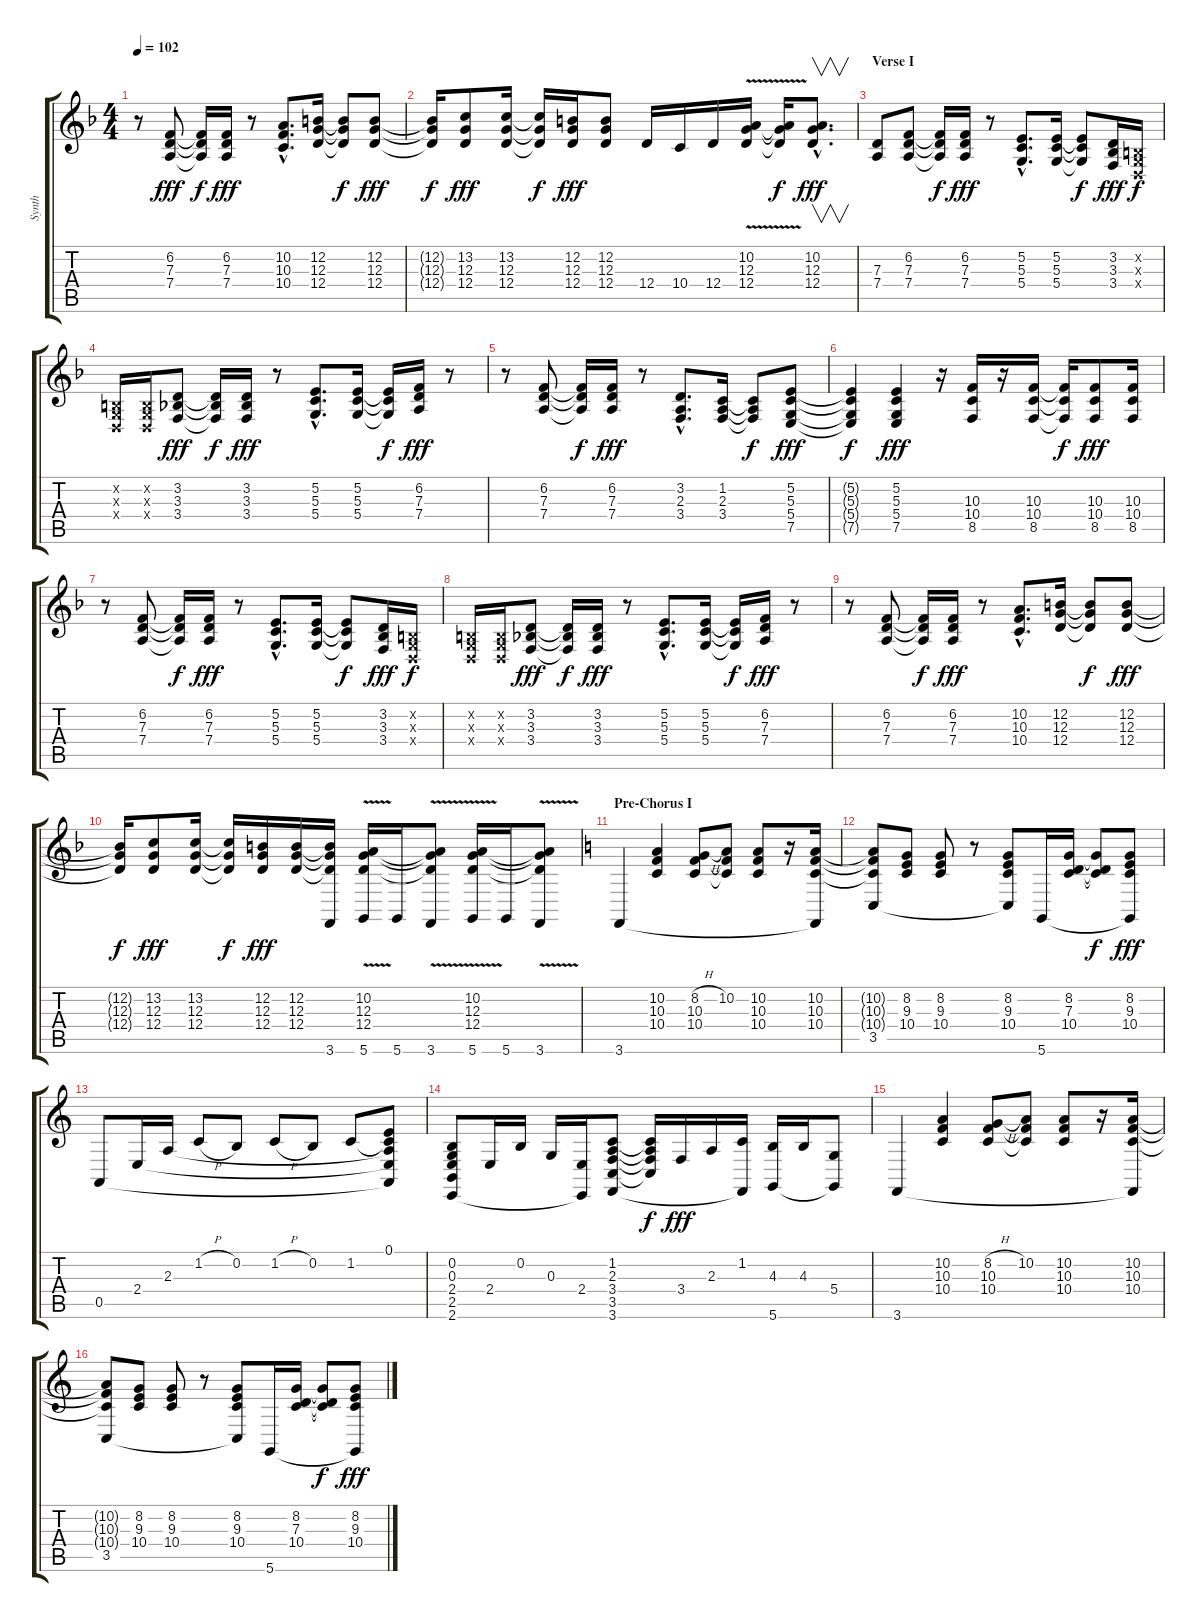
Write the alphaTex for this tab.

\track ("Synth" "Synth") {instrument pad3polysynth}
\staff {score tabs}
\tuning (E4 B3 G3 D3 A2 D2) {hide}
\ts (4 4)
\tempo 102
\clef g2
\ks f
r.8{dy fff} (6.2 7.3 7.4).8 (6.2{t} 7.3{t} 7.4{t}).16{dy f} (6.2 7.3 7.4).16{dy fff} r.8 (10.2{hac} 10.3{hac} 10.4{hac}).8{d} (12.2 12.3 12.4).16 (12.2{t} 12.3{t} 12.4{t}).8{dy f} (12.2 12.3 12.4).8{dy fff} |
(12.2{t} 12.3{t} 12.4{t}).16{dy f} (13.2 12.3 12.4).8{dy fff} (13.2 12.3 12.4).16 (13.2{t} 12.3{t} 12.4{t}).16{dy f} (12.2 12.3 12.4).16{dy fff} (12.2 12.3 12.4).8 12.4.16 10.4.16 12.4.16 (10.2{v} 12.3{v} 12.4{v}).16 (10.2{t} 12.3{t} 12.4{t}).16{dy f} (10.2{hac} 12.3{hac} 12.4{hac}).8{v d dy fff} |
\section ("" "Verse I")
(7.3 7.4).8 (6.2 7.3 7.4).8 (6.2{t} 7.3{t} 7.4{t}).16{dy f} (6.2 7.3 7.4).16{dy fff} r.8 (5.2{hac} 5.3{hac} 5.4{hac}).8{d} (5.2 5.3 5.4).16 (5.2{t} 5.3{t} 5.4{t}).8{dy f} (3.2 3.3 3.4).16{dy fff} (0.2{x} 0.3{x} 0.4{x}).16{dy f} |
(0.2{x} 0.3{x} 0.4{x}).16 (0.2{x} 0.3{x} 0.4{x}).16 (3.2 3.3 3.4).8{dy fff} (3.2{t} 3.3{t} 3.4{t}).16{dy f} (3.2 3.3 3.4).16{dy fff} r.8 (5.2{hac} 5.3{hac} 5.4{hac}).8{d} (5.2 5.3 5.4).16 (5.2{t} 5.3{t} 5.4{t}).16{dy f} (6.2 7.3 7.4).16{dy fff} r.8 |
r.8 (6.2 7.3 7.4).8 (6.2{t} 7.3{t} 7.4{t}).16{dy f} (6.2 7.3 7.4).16{dy fff} r.8 (3.2{hac} 2.3{hac} 3.4{hac}).8{d} (1.2 2.3 3.4).16 (1.2{t} 2.3{t} 3.4{t}).8{dy f} (5.2 5.3 5.4 7.5).8{dy fff} |
(5.2{t} 5.3{t} 5.4{t} 7.5{t}).4{dy f} (5.2 5.3 5.4 7.5).4{dy fff} r.16 (10.3 10.4 8.5).16 r.16 (10.3 10.4 8.5).16 (10.3{t} 10.4{t} 8.5{t}).16{dy f} (10.3 10.4 8.5).8{dy fff} (10.3 10.4 8.5).16 |
r.8 (6.2 7.3 7.4).8 (6.2{t} 7.3{t} 7.4{t}).16{dy f} (6.2 7.3 7.4).16{dy fff} r.8 (5.2{hac} 5.3{hac} 5.4{hac}).8{d} (5.2 5.3 5.4).16 (5.2{t} 5.3{t} 5.4{t}).8{dy f} (3.2 3.3 3.4).16{dy fff} (0.2{x} 0.3{x} 0.4{x}).16{dy f} |
(0.2{x} 0.3{x} 0.4{x}).16 (0.2{x} 0.3{x} 0.4{x}).16 (3.2 3.3 3.4).8{dy fff} (3.2{t} 3.3{t} 3.4{t}).16{dy f} (3.2 3.3 3.4).16{dy fff} r.8 (5.2{hac} 5.3{hac} 5.4{hac}).8{d} (5.2 5.3 5.4).16 (5.2{t} 5.3{t} 5.4{t}).16{dy f} (6.2 7.3 7.4).16{dy fff} r.8 |
r.8 (6.2 7.3 7.4).8 (6.2{t} 7.3{t} 7.4{t}).16{dy f} (6.2 7.3 7.4).16{dy fff} r.8 (10.2{hac} 10.3{hac} 10.4{hac}).8{d} (12.2 12.3 12.4).16 (12.2{t} 12.3{t} 12.4{t}).8{dy f} (12.2 12.3 12.4).8{dy fff} |
(12.2{t} 12.3{t} 12.4{t}).16{dy f} (13.2 12.3 12.4).8{dy fff} (13.2 12.3 12.4).16 (13.2{t} 12.3{t} 12.4{t}).16{dy f} (12.2 12.3 12.4).16{dy fff} (12.2 12.3 12.4).16 (12.2{t} 12.3{t} 12.4{t} 3.6).16 (10.2{v} 12.3 12.4 5.6).16 5.6.16 (10.2{t} 12.3{t} 12.4{t} 3.6).8 (10.2{v} 12.3 12.4 5.6).16 5.6.16 (10.2{t} 12.3{t} 12.4{t} 3.6).8 |
\section ("" "Pre-Chorus I")
\ks c
3.6.4 (10.2 10.3 10.4).4 (8.2{h} 10.3 10.4).8 (10.2 10.3{t} 10.4{t}).8 (10.2 10.3 10.4).8 r.16 (10.2 10.3 10.4 3.6{t}).16 |
(10.2{t} 10.3{t} 10.4{t} 3.5).8 (8.2 9.3 10.4).8 (8.2 9.3 10.4).8 r.8 (8.2 9.3 10.4 3.5{t}).8 5.6.16 (8.2 7.3 10.4).16 (8.2{t} 7.3{t} 10.4{t}).8{dy f} (8.2 9.3 10.4 5.6{t}).8{dy fff} |
0.5.8 2.4.16 2.3.16 1.2{h}.8 0.2.8 1.2{h}.8 0.2.8 1.2.8 (0.1 1.2{t} 2.3{t} 2.4{t} 0.5{t}).8 |
(0.2 0.3 2.4 2.5 2.6).8 2.4.16 0.2.16 0.3.16 (2.4 2.6{t}).16 (1.2 2.3 3.4 3.5 3.6).8 (1.2{t} 2.3{t} 3.4{t} 3.5{t}).16{dy f} 3.4.16{dy fff} 2.3.16 (1.2 3.6{t}).16 (4.3 5.6).16 4.3.16 (5.4 5.6{t}).8 |
3.6.4 (10.2 10.3 10.4).4 (8.2{h} 10.3 10.4).8 (10.2 10.3{t} 10.4{t}).8 (10.2 10.3 10.4).8 r.16 (10.2 10.3 10.4 3.6{t}).16 |
(10.2{t} 10.3{t} 10.4{t} 3.5).8 (8.2 9.3 10.4).8 (8.2 9.3 10.4).8 r.8 (8.2 9.3 10.4 3.5{t}).8 5.6.16 (8.2 7.3 10.4).16 (8.2{t} 7.3{t} 10.4{t}).8{dy f} (8.2 9.3 10.4 5.6{t}).8{dy fff}
